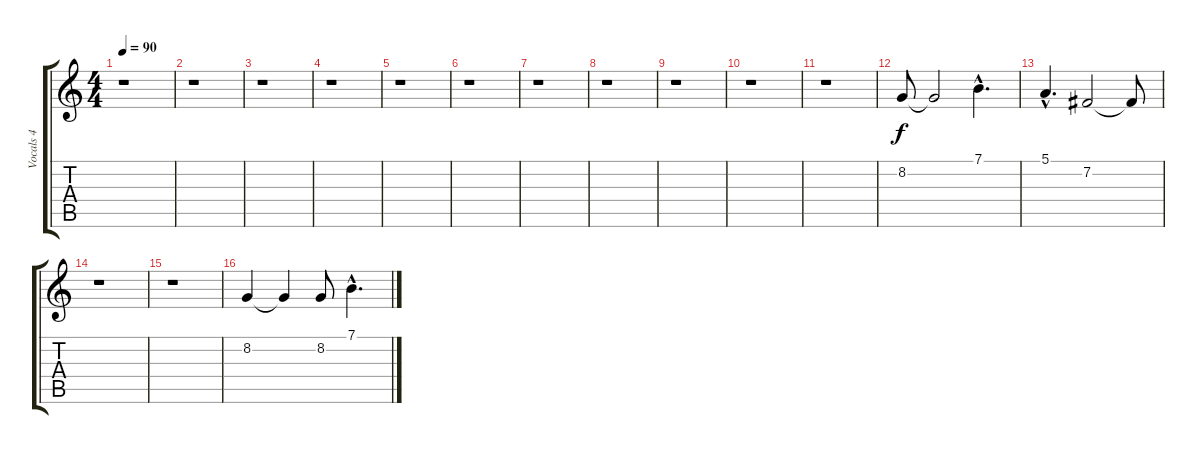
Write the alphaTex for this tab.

\track ("Vocals 4" "Vocals 4") {instrument englishhorn}
\staff {score tabs}
\tuning (E4 B3 G3 D3 A2 E2) {hide}
\ts (4 4)
\tempo 90
\clef g2
\ks c
r.1{dy f instrument englishhorn} |
r.1 |
r.1 |
r.1 |
r.1 |
r.1 |
r.1 |
r.1 |
r.1 |
r.1 |
r.1 |
8.2.8 8.2{t}.2 7.1{hac}.4{d} |
5.1{hac}.4{d} 7.2.2 7.2{t}.8 |
r.1 |
r.1 |
8.2.4 8.2{t}.4 8.2.8 7.1{hac}.4{d}
